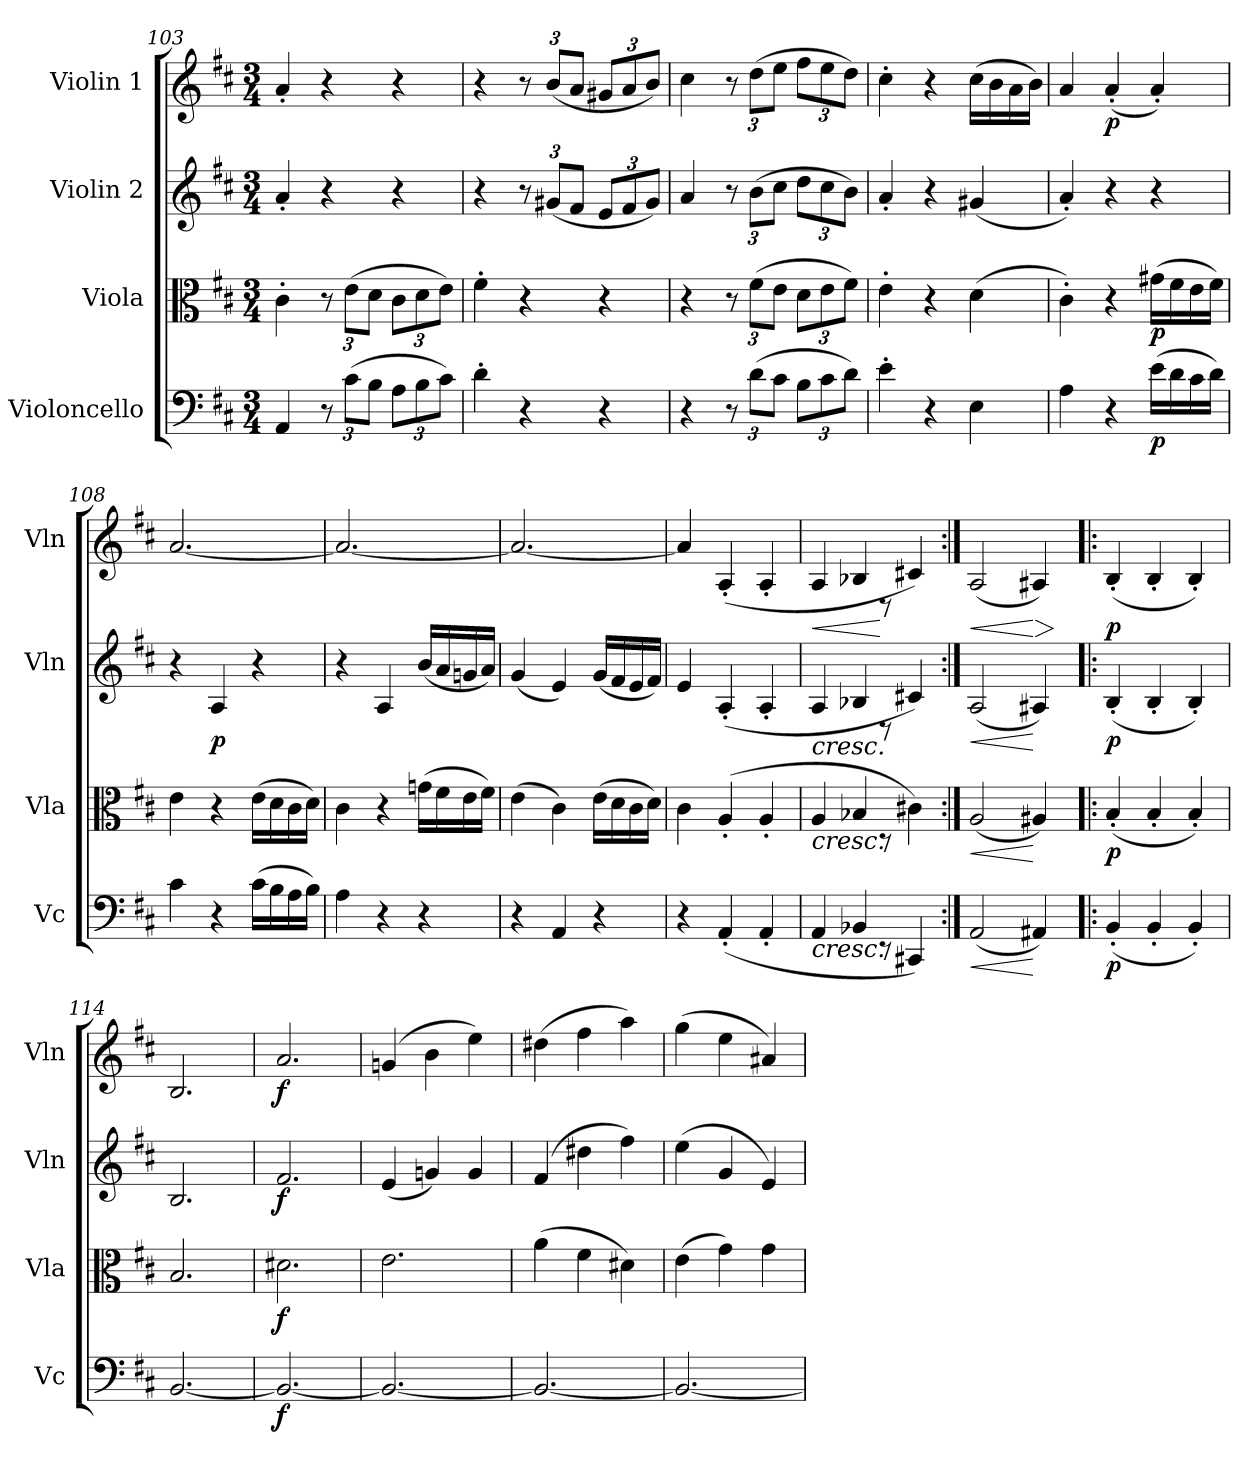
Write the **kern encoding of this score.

**kern	**dynam	**kern	**dynam	**kern	**dynam	**kern	**dynam
*part4	*part4	*part3	*part3	*part2	*part2	*part1	*part1
*staff4	*staff4	*staff3	*staff3	*staff2	*staff2	*staff1	*staff1
*I"Violoncello	*	*I"Viola	*	*I"Violin 2	*	*I"Violin 1	*
*I'Vc	*	*I'Vla	*	*I'Vln	*	*I'Vln	*
*clefF4	*	*clefC3	*	*clefG2	*	*clefG2	*
*k[f#c#]	*	*k[f#c#]	*	*k[f#c#]	*	*k[f#c#]	*
*M3/4	*	*M3/4	*	*M3/4	*	*M3/4	*
=103	=103	=103	=103	=103	=103	=103	=103
4AA/	.	4c#'\	.	4a'/	.	4a'/	.
*Xbrackettup	*	*Xbrackettup	*	*	*	*	*
12r	.	12r	.	4r	.	4r	.
(12c#\L	.	(12e\L	.	.	.	.	.
12B\J	.	12d\J	.	.	.	.	.
12A\L	.	12c#\L	.	4r	.	4r	.
12B\	.	12d\	.	.	.	.	.
12c#\J)	.	12e\J)	.	.	.	.	.
=104	=104	=104	=104	=104	=104	=104	=104
4d'\	.	4f#'\	.	4r	.	4r	.
*	*	*	*	*Xbrackettup	*	*Xbrackettup	*
4r	.	4r	.	12r	.	12r	.
.	.	.	.	(12g#X/L	.	(12b/L	.
.	.	.	.	12f#/J	.	12a/J	.
*	*	*	*	*brackettup	*	*brackettup	*
4r	.	4r	.	12e/L	.	12g#X/L	.
.	.	.	.	12f#/	.	12a/	.
.	.	.	.	12g#/J)	.	12b/J)	.
=105	=105	=105	=105	=105	=105	=105	=105
4r	.	4r	.	4a/	.	4cc#\	.
*	*	*	*	*Xbrackettup	*	*Xbrackettup	*
12r	.	12r	.	12r	.	12r	.
(12d\L	.	(12f#\L	.	(12b\L	.	(12dd\L	.
12c#\J	.	12e\J	.	12cc#\J	.	12ee\J	.
*	*	*	*	*	*	*brackettup	*
12B\L	.	12d\L	.	12dd\L	.	12ff#\L	.
12c#\	.	12e\	.	12cc#\	.	12ee\	.
12d\J)	.	12f#\J)	.	12b\J)	.	12dd\J)	.
=106	=106	=106	=106	=106	=106	=106	=106
4e'\	.	4e'\	.	4a'/	.	4cc#'\	.
4r	.	4r	.	4r	.	4r	.
4E\	.	(4d\	.	(4g#X/	.	(16cc#\LL	.
.	.	.	.	.	.	16b\	.
.	.	.	.	.	.	16a\	.
.	.	.	.	.	.	16b\JJ)	.
!!LO:LB:g=z
=107	=107	=107	=107	=107	=107	=107	=107
4A\	.	4c#'\)	.	4a'/)	.	4a/	.
!	!	!	!	!	!	!	!LO:DY:b
4r	.	4r	.	4r	.	(4a'/	p
!	!LO:DY:b	!	!LO:DY:b	!	!	!	!
(16e\LL	p	(16g#X\LL	p	4r	.	4a'/)	.
16d\	.	16f#\	.	.	.	.	.
16c#\	.	16e\	.	.	.	.	.
16d\JJ)	.	16f#\JJ)	.	.	.	.	.
=108	=108	=108	=108	=108	=108	=108	=108
4c#\	.	4e\	.	4r	.	[2.a/	.
!	!	!	!	!	!LO:DY:b	!	!
4r	.	4r	.	4A/	p	.	.
(16c#\LL	.	(16e\LL	.	4r	.	.	.
16B\	.	16d\	.	.	.	.	.
16A\	.	16c#\	.	.	.	.	.
16B\JJ)	.	16d\JJ)	.	.	.	.	.
=109	=109	=109	=109	=109	=109	=109	=109
4A\	.	4c#\	.	4r	.	2.a/_	.
4r	.	4r	.	4A/	.	.	.
4r	.	(16gn\LL	.	(16b/LL	.	.	.
.	.	16f#\	.	16a/	.	.	.
.	.	16e\	.	16gn/	.	.	.
.	.	16f#\JJ)	.	16a/JJ)	.	.	.
=110	=110	=110	=110	=110	=110	=110	=110
4r	.	(4e\	.	(4g/	.	2.a/_	.
4AA/	.	4c#\)	.	4e/)	.	.	.
4r	.	(16e\LL	.	(16g/LL	.	.	.
.	.	16d\	.	16f#/	.	.	.
.	.	16c#\	.	16e/	.	.	.
.	.	16d\JJ)	.	16f#/JJ)	.	.	.
=111	=111	=111	=111	=111	=111	=111	=111
4r	.	4c#\	.	4e/	.	4a/]	.
(<4AA'/	.	(>4A'/	.	(<4A'/	.	(<4A'/	.
4AA'/	.	4A'/	.	4A'/	.	4A'/	.
=111X1	=111X1	=111X1	=111X1	=111X1	=111X1	=111X1	=111X1
!	!LO:HP:b	!	!LO:HP:b	!	!LO:HP:b	!	!LO:HP:b
*^	*	*^	*	*^	*	*^	*
4AA/	4ryy	<	4A/	4ryy	<	4A/	4ryy	<	4A/	4ryy	<
4BB-X/	8ryy	.	4B-X/	8ryy	.	4B-X/	8ryy	.	4B-X/	8ryy	.
.	8r	.	.	8r	.	.	8r	.	.	8r	[
4CC#X/)	4ryy	.	4c#X\)	4ryy	.	4c#X/)	4ryy	.	4c#X/)	4ryy	.
=112:|!	=112:|!	=112:|!	=112:|!	=112:|!	=112:|!	=112:|!	=112:|!	=112:|!	=112:|!	=112:|!	=112:|!
!	!	!LO:HP:b	!	!	!LO:HP:b	!	!	!LO:HP:b	!	!	!LO:HP:b
*v	*v	*	*	*	*	*v	*v	*	*v	*v	*
*	*	*v	*v	*	*	*	*	*
(2AA/	<	(2A/	<	(2A/	<	(2A/	<
!	!	!	!	!	!	!	!LO:HP:n=1:b
4AA#X/)	[	4A#X/)	[	4A#X/)	[	4A#X/)	[ >
.	[	.	[	.	[	.	]
!!LO:LB:g=z
=113!|:	=113!|:	=113!|:	=113!|:	=113!|:	=113!|:	=113!|:	=113!|:
!	!LO:DY:b	!	!LO:DY:b	!	!LO:DY:b	!	!LO:DY:b
(4BB'/	p	(4B'/	p	(4B'/	p	(4B'/	p
4BB'/	.	4B'/	.	4B'/	.	4B'/	.
4BB'/)	.	4B'/)	.	4B'/)	.	4B'/)	.
=114	=114	=114	=114	=114	=114	=114	=114
[2.BB/	.	2.B/	.	2.B/	.	2.B/	.
=115	=115	=115	=115	=115	=115	=115	=115
!	!LO:DY:b	!	!LO:DY:b	!	!LO:DY:b	!	!LO:DY:b
2.BB/_	f	2.d#X\	f	2.f#/	f	2.a/	f
=116	=116	=116	=116	=116	=116	=116	=116
2.BB/_	.	2.e\	.	(4e/	.	(4gn/	.
.	.	.	.	4gn/)	.	4b\	.
.	.	.	.	4g/	.	4ee\)	.
=117	=117	=117	=117	=117	=117	=117	=117
2.BB/_	.	(4a\	.	(4f#/	.	(4dd#X\	.
.	.	4f#\	.	4dd#X\	.	4ff#\	.
.	.	4d#X\)	.	4ff#\)	.	4aa\)	.
=118	=118	=118	=118	=118	=118	=118	=118
2.BB/_	.	(4e\	.	(4ee\	.	(4gg\	.
.	.	4g\)	.	4g/	.	4ee\	.
.	.	4g\	.	4e/)	.	4a#X/)	.
=	=	=	=	=	=	=	=
*-	*-	*-	*-	*-	*-	*-	*-
